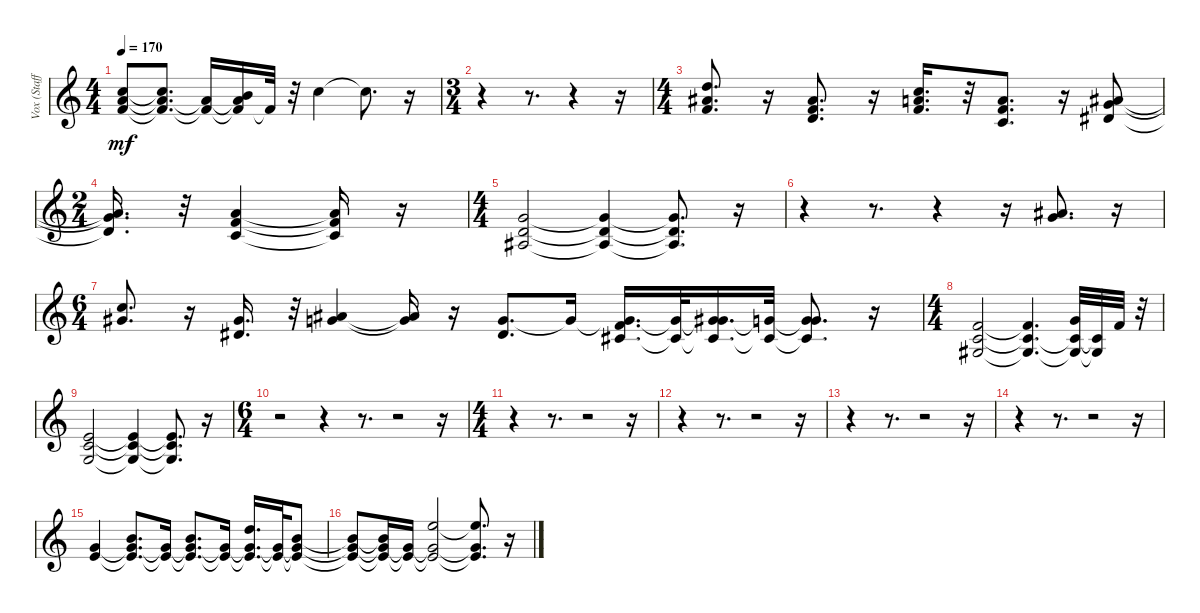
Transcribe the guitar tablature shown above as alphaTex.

\track ("Vox (Staff 1)" "Vox (Staff") {instrument celesta}
\staff {score}
\tuning (E4 B3 G3 D3 A2 E2 B1) {hide}
\ts (4 4)
\tempo 170
\clef g2
\ks c
(1.1{t} 10.2{t} 17.3{t}).8{dy mf} (1.1{t} 10.2{t} 17.3{t}).8{d} (1.1{t} 10.2{t}).16 (1.1{t} 10.2{t} 16.3).16 1.1{t}.32 r.32 8.1.4 8.1{t}.8{d} r.16 |
\ts (3 4)
r.4 r.8{d} r.4 r.16 |
\ts (4 4)
(1.1 11.2 19.3).8{d} r.16 (1.1 3.2 15.3).8{d} r.16 (1.1 10.2 17.3).16{d} r.32 (1.1 1.2 14.3).8{d} r.16 (3.1 4.2 15.3).8 |
\ts (2 4)
(3.1{t} 4.2{t} 15.3{t}).16{d} r.32 (1.1 1.2 14.3).4 (1.1{t} 1.2{t} 14.3{t}).16 r.16 |
\ts (4 4)
(3.1 3.2 3.3).2 (3.1{t} 3.2{t} 3.3{t}).4 (3.1{t} 3.2{t} 3.3{t}).8{d} r.16 |
r.4 r.8{d} r.4 r.16 (3.1 11.2).8{d} r.16 |
\ts (6 4)
(4.1 13.2).8{d} r.16 (4.1 4.2).16{d} r.32 (3.1 11.2).4 (3.1{t} 11.2{t}).16 r.16 (3.1 4.2).8{d} 3.1{t}.16 (3.1{t} 2.2 10.3).16{d} (3.1{t} 2.2{t}).32 (3.1{t} 2.2{t} 13.3).16{d} (3.1{t} 2.2{t}).32 (3.1{t} 2.2{t} 12.3).8{d} r.16 |
\ts (4 4)
(1.1 1.2 1.3).2 (1.1{t} 1.2{t} 1.3{t}).4{d} (3.1 1.2{t} 1.3{t}).32 (1.2{t} 1.3{t}).32 1.1.32 r.32 |
(0.1 1.2 0.3).2 (0.1{t} 1.2{t} 0.3{t}).4 (0.1{t} 1.2{t} 0.3{t}).8{d} r.16 |
\ts (6 4)
r.2 r.4 r.8{d} r.2 r.16 |
\ts (4 4)
r.4 r.8{d} r.2 r.16 |
r.4 r.8{d} r.2 r.16 |
r.4 r.8{d} r.2 r.16 |
r.4 r.8{d} r.2 r.16 |
(0.1 8.2).4 (0.1{t} 8.2{t} 16.3).8{d} (0.1{t} 8.2{t}).16 (0.1{t} 8.2{t} 16.3).8{d} (0.1{t} 8.2{t}).16 (0.1{t} 8.2{t} 19.3).16{d} (0.1{t} 8.2{t}).32 (0.1{t} 8.2{t} 16.3).8 |
(0.1{t} 8.2{t} 16.3{t}).8 (0.1{t} 8.2{t} 16.3{t}).16 (0.1{t} 8.2{t}).16 (0.1{t} 8.2{t} 21.3).2 (0.1{t} 8.2{t} 21.3{t}).8{d} r.16
